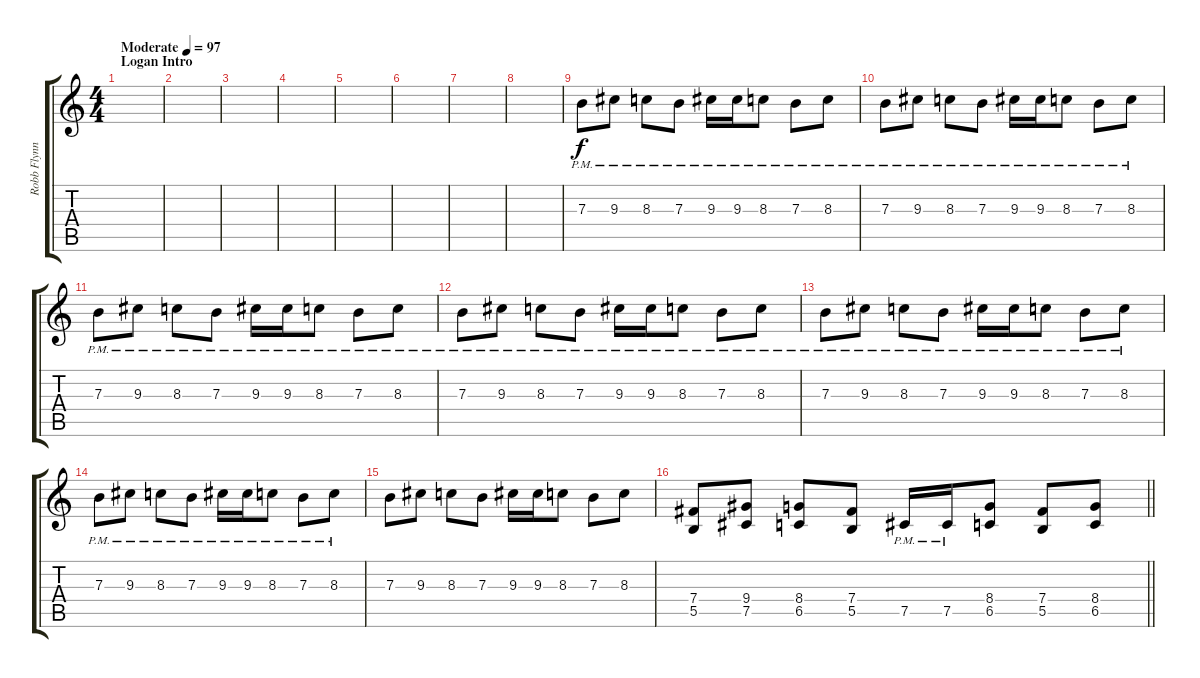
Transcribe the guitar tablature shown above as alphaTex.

\track ("Robb Flynn" "Robb Flynn") {instrument distortionguitar}
\staff {score tabs}
\tuning (Db4 Ab3 E3 B2 Gb2 B1) {hide}
\ts (4 4)
\section ("" "Logan Intro")
\tempo (97 "Moderate")
\clef g2
\ks c
|
|
|
|
|
|
|
|
7.3{pm}.8 9.3{pm}.8 8.3{pm}.8 7.3{pm}.8 9.3{pm}.16 9.3{pm}.16 8.3{pm}.8 7.3{pm}.8 8.3{pm}.8 |
7.3{pm}.8 9.3{pm}.8 8.3{pm}.8 7.3{pm}.8 9.3{pm}.16 9.3{pm}.16 8.3{pm}.8 7.3{pm}.8 8.3{pm}.8 |
7.3{pm}.8 9.3{pm}.8 8.3{pm}.8 7.3{pm}.8 9.3{pm}.16 9.3{pm}.16 8.3{pm}.8 7.3{pm}.8 8.3{pm}.8 |
7.3{pm}.8 9.3{pm}.8 8.3{pm}.8 7.3{pm}.8 9.3{pm}.16 9.3{pm}.16 8.3{pm}.8 7.3{pm}.8 8.3{pm}.8 |
7.3{pm}.8 9.3{pm}.8 8.3{pm}.8 7.3{pm}.8 9.3{pm}.16 9.3{pm}.16 8.3{pm}.8 7.3{pm}.8 8.3{pm}.8 |
7.3{pm}.8 9.3{pm}.8 8.3{pm}.8 7.3{pm}.8 9.3{pm}.16 9.3{pm}.16 8.3{pm}.8 7.3{pm}.8 8.3{pm}.8 |
7.3.8 9.3.8 8.3.8 7.3.8 9.3.16 9.3.16 8.3.8 7.3.8 8.3.8 |
\barLineRight lightlight
(7.4 5.5).8 (9.4 7.5).8 (8.4 6.5).8 (7.4 5.5).8 7.5{pm}.16 7.5{pm}.16 (8.4 6.5).8 (7.4 5.5).8 (8.4 6.5).8
